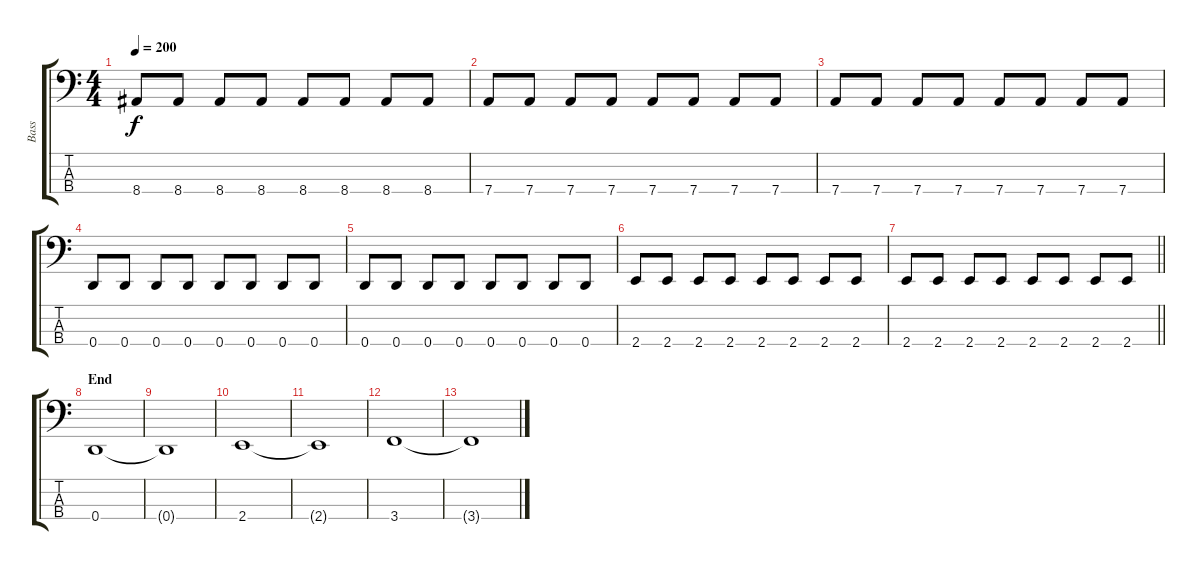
\track ("Bass" "Bass") {instrument electricbasspick}
\staff {score tabs}
\tuning (G2 D2 A1 D1) {hide}
\ts (4 4)
\tempo 200
\clef f4
\ks c
8.4.8{dy f} 8.4.8 8.4.8 8.4.8 8.4.8 8.4.8 8.4.8 8.4.8 |
7.4.8 7.4.8 7.4.8 7.4.8 7.4.8 7.4.8 7.4.8 7.4.8 |
7.4.8 7.4.8 7.4.8 7.4.8 7.4.8 7.4.8 7.4.8 7.4.8 |
0.4.8 0.4.8 0.4.8 0.4.8 0.4.8 0.4.8 0.4.8 0.4.8 |
0.4.8 0.4.8 0.4.8 0.4.8 0.4.8 0.4.8 0.4.8 0.4.8 |
2.4.8 2.4.8 2.4.8 2.4.8 2.4.8 2.4.8 2.4.8 2.4.8 |
\barLineRight lightlight
2.4.8 2.4.8 2.4.8 2.4.8 2.4.8 2.4.8 2.4.8 2.4.8 |
\section ("" "End")
0.4.1 |
0.4{t}.1 |
2.4.1 |
2.4{t}.1 |
3.4.1 |
3.4{t}.1
